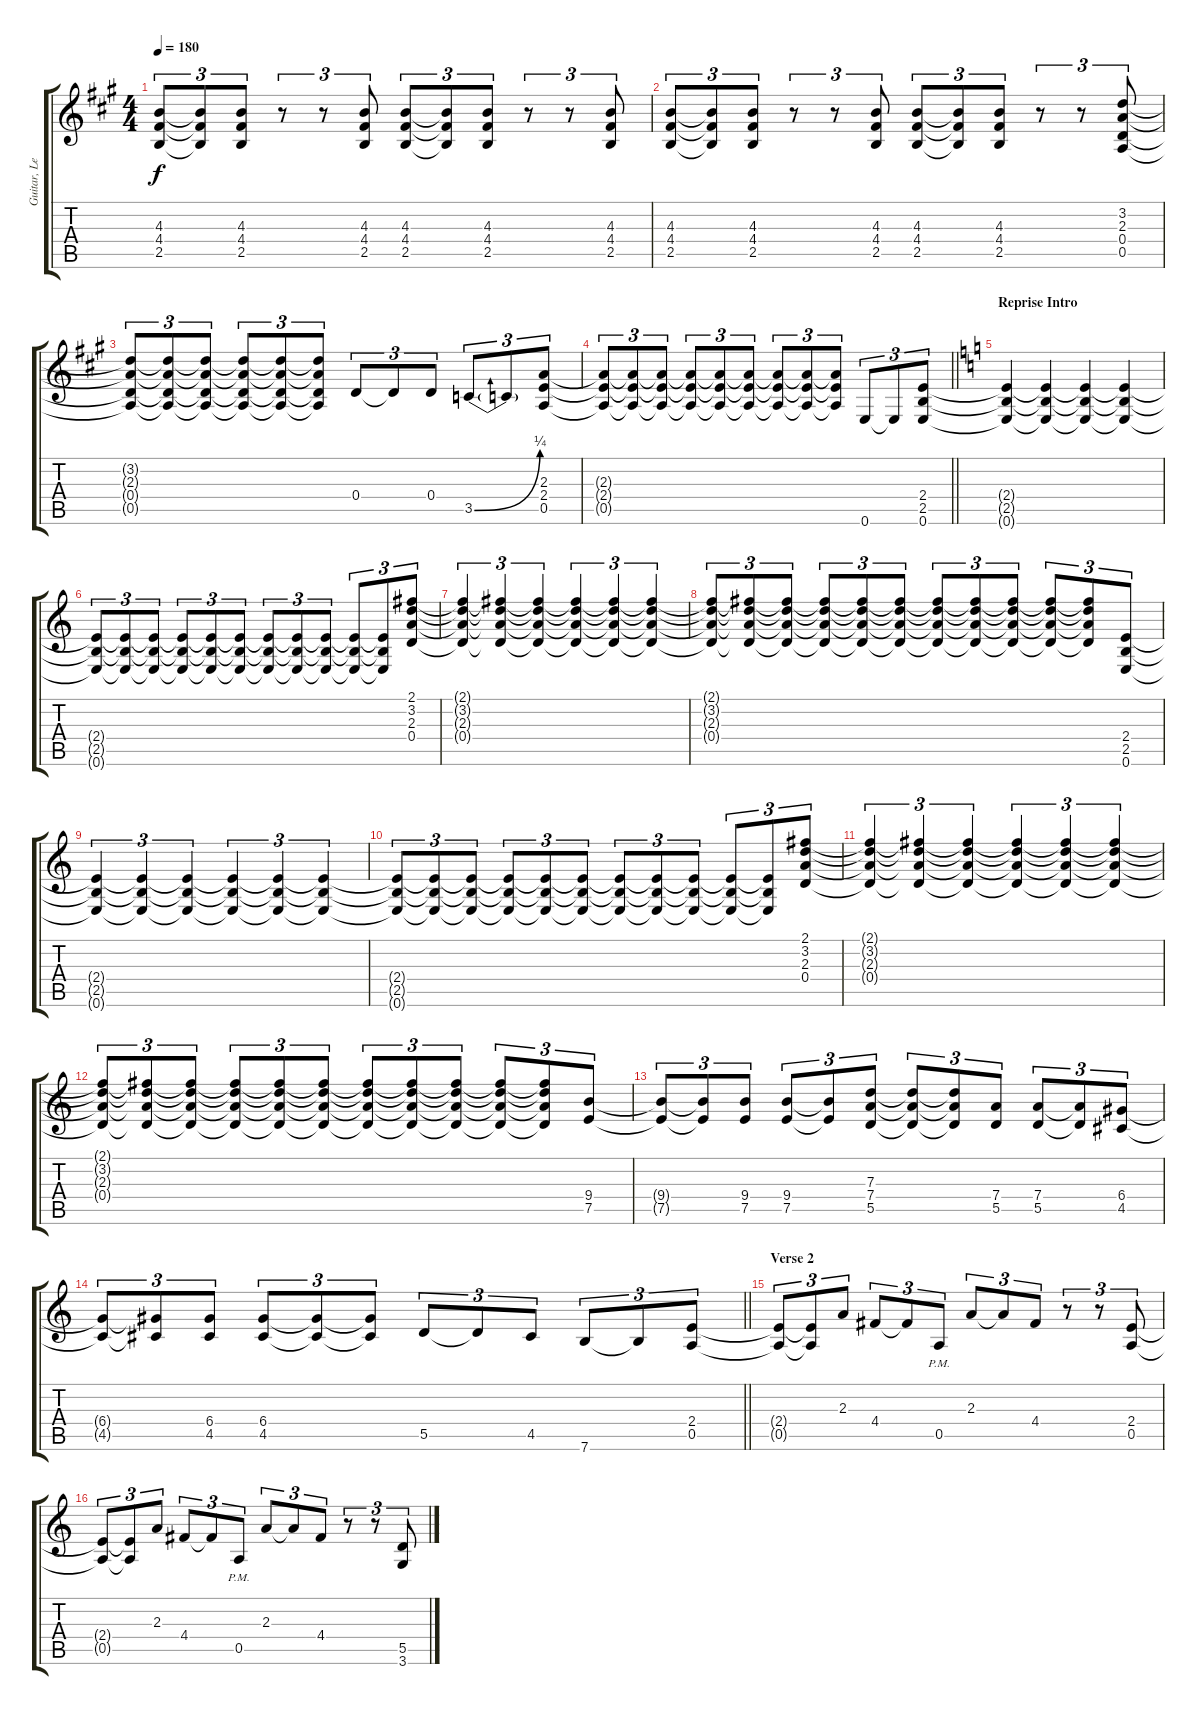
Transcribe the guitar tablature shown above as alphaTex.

\track ("Guitar, Lead" "Guitar, Le") {instrument distortionguitar}
\staff {score tabs}
\tuning (E4 B3 G3 D3 A2 E2) {hide}
\ts (4 4)
\tempo 180
\clef g2
\ks a
(4.3 4.4 2.5).8{tu (3 2) dy f} (4.3{t} 4.4{t} 2.5{t}).8{tu (3 2)} (4.3 4.4 2.5).8{tu (3 2)} r.8{tu (3 2)} r.8{tu (3 2)} (4.3 4.4 2.5).8{tu (3 2)} (4.3 4.4 2.5).8{tu (3 2)} (4.3{t} 4.4{t} 2.5{t}).8{tu (3 2)} (4.3 4.4 2.5).8{tu (3 2)} r.8{tu (3 2)} r.8{tu (3 2)} (4.3 4.4 2.5).8{tu (3 2)} |
(4.3 4.4 2.5).8{tu (3 2)} (4.3{t} 4.4{t} 2.5{t}).8{tu (3 2)} (4.3 4.4 2.5).8{tu (3 2)} r.8{tu (3 2)} r.8{tu (3 2)} (4.3 4.4 2.5).8{tu (3 2)} (4.3 4.4 2.5).8{tu (3 2)} (4.3{t} 4.4{t} 2.5{t}).8{tu (3 2)} (4.3 4.4 2.5).8{tu (3 2)} r.8{tu (3 2)} r.8{tu (3 2)} (3.2 2.3 0.4 0.5).8{tu (3 2)} |
(3.2{t} 2.3{t} 0.4{t} 0.5{t}).8{tu (3 2)} (3.2{t} 2.3{t} 0.4{t} 0.5{t}).8{tu (3 2)} (3.2{t} 2.3{t} 0.4{t} 0.5{t}).8{tu (3 2)} (3.2{t} 2.3{t} 0.4{t} 0.5{t}).8{tu (3 2)} (3.2{t} 2.3{t} 0.4{t} 0.5{t}).8{tu (3 2)} (3.2{t} 2.3{t} 0.4{t} 0.5{t}).8{tu (3 2)} 0.4.8{tu (3 2)} 0.4{t}.8{tu (3 2)} 0.4.8{tu (3 2)} 3.5{be (bend 0 0 60 1)}.8{tu (3 2)} 3.5{t}.8{tu (3 2)} (2.3 2.4 0.5).8{tu (3 2)} |
\barLineRight lightlight
(2.3{t} 2.4{t} 0.5{t}).8{tu (3 2)} (2.3{t} 2.4{t} 0.5{t}).8{tu (3 2)} (2.3{t} 2.4{t} 0.5{t}).8{tu (3 2)} (2.3{t} 2.4{t} 0.5{t}).8{tu (3 2)} (2.3{t} 2.4{t} 0.5{t}).8{tu (3 2)} (2.3{t} 2.4{t} 0.5{t}).8{tu (3 2)} (2.3{t} 2.4{t} 0.5{t}).8{tu (3 2)} (2.3{t} 2.4{t} 0.5{t}).8{tu (3 2)} (2.3{t} 2.4{t} 0.5{t}).8{tu (3 2)} 0.6.8{tu (3 2)} 0.6{t}.8{tu (3 2)} (2.4 2.5 0.6).8{tu (3 2)} |
\section ("" "Reprise Intro")
\ks c
(2.4{t} 2.5{t} 0.6{t}).4 (2.4{t} 2.5{t} 0.6{t}).4 (2.4{t} 2.5{t} 0.6{t}).4 (2.4{t} 2.5{t} 0.6{t}).4 |
(2.4{t} 2.5{t} 0.6{t}).8{tu (3 2)} (2.4{t} 2.5{t} 0.6{t}).8{tu (3 2)} (2.4{t} 2.5{t} 0.6{t}).8{tu (3 2)} (2.4{t} 2.5{t} 0.6{t}).8{tu (3 2)} (2.4{t} 2.5{t} 0.6{t}).8{tu (3 2)} (2.4{t} 2.5{t} 0.6{t}).8{tu (3 2)} (2.4{t} 2.5{t} 0.6{t}).8{tu (3 2)} (2.4{t} 2.5{t} 0.6{t}).8{tu (3 2)} (2.4{t} 2.5{t} 0.6{t}).8{tu (3 2)} (2.4{t} 2.5{t} 0.6{t}).8{tu (3 2)} (2.4{t} 2.5{t} 0.6{t}).8{tu (3 2)} (2.1 3.2 2.3 0.4).8{tu (3 2)} |
(2.1{t} 3.2{t} 2.3{t} 0.4{t}).4{tu (3 2)} (2.1{t} 3.2{t} 2.3{t} 0.4{t}).4{tu (3 2)} (2.1{t} 3.2{t} 2.3{t} 0.4{t}).4{tu (3 2)} (2.1{t} 3.2{t} 2.3{t} 0.4{t}).4{tu (3 2)} (2.1{t} 3.2{t} 2.3{t} 0.4{t}).4{tu (3 2)} (2.1{t} 3.2{t} 2.3{t} 0.4{t}).4{tu (3 2)} |
(2.1{t} 3.2{t} 2.3{t} 0.4{t}).8{tu (3 2)} (2.1{t} 3.2{t} 2.3{t} 0.4{t}).8{tu (3 2)} (2.1{t} 3.2{t} 2.3{t} 0.4{t}).8{tu (3 2)} (2.1{t} 3.2{t} 2.3{t} 0.4{t}).8{tu (3 2)} (2.1{t} 3.2{t} 2.3{t} 0.4{t}).8{tu (3 2)} (2.1{t} 3.2{t} 2.3{t} 0.4{t}).8{tu (3 2)} (2.1{t} 3.2{t} 2.3{t} 0.4{t}).8{tu (3 2)} (2.1{t} 3.2{t} 2.3{t} 0.4{t}).8{tu (3 2)} (2.1{t} 3.2{t} 2.3{t} 0.4{t}).8{tu (3 2)} (2.1{t} 3.2{t} 2.3{t} 0.4{t}).8{tu (3 2)} (2.1{t} 3.2{t} 2.3{t} 0.4{t}).8{tu (3 2)} (2.4 2.5 0.6).8{tu (3 2)} |
(2.4{t} 2.5{t} 0.6{t}).4{tu (3 2)} (2.4{t} 2.5{t} 0.6{t}).4{tu (3 2)} (2.4{t} 2.5{t} 0.6{t}).4{tu (3 2)} (2.4{t} 2.5{t} 0.6{t}).4{tu (3 2)} (2.4{t} 2.5{t} 0.6{t}).4{tu (3 2)} (2.4{t} 2.5{t} 0.6{t}).4{tu (3 2)} |
(2.4{t} 2.5{t} 0.6{t}).8{tu (3 2)} (2.4{t} 2.5{t} 0.6{t}).8{tu (3 2)} (2.4{t} 2.5{t} 0.6{t}).8{tu (3 2)} (2.4{t} 2.5{t} 0.6{t}).8{tu (3 2)} (2.4{t} 2.5{t} 0.6{t}).8{tu (3 2)} (2.4{t} 2.5{t} 0.6{t}).8{tu (3 2)} (2.4{t} 2.5{t} 0.6{t}).8{tu (3 2)} (2.4{t} 2.5{t} 0.6{t}).8{tu (3 2)} (2.4{t} 2.5{t} 0.6{t}).8{tu (3 2)} (2.4{t} 2.5{t} 0.6{t}).8{tu (3 2)} (2.4{t} 2.5{t} 0.6{t}).8{tu (3 2)} (2.1 3.2 2.3 0.4).8{tu (3 2)} |
(2.1{t} 3.2{t} 2.3{t} 0.4{t}).4{tu (3 2)} (2.1{t} 3.2{t} 2.3{t} 0.4{t}).4{tu (3 2)} (2.1{t} 3.2{t} 2.3{t} 0.4{t}).4{tu (3 2)} (2.1{t} 3.2{t} 2.3{t} 0.4{t}).4{tu (3 2)} (2.1{t} 3.2{t} 2.3{t} 0.4{t}).4{tu (3 2)} (2.1{t} 3.2{t} 2.3{t} 0.4{t}).4{tu (3 2)} |
(2.1{t} 3.2{t} 2.3{t} 0.4{t}).8{tu (3 2)} (2.1{t} 3.2{t} 2.3{t} 0.4{t}).8{tu (3 2)} (2.1{t} 3.2{t} 2.3{t} 0.4{t}).8{tu (3 2)} (2.1{t} 3.2{t} 2.3{t} 0.4{t}).8{tu (3 2)} (2.1{t} 3.2{t} 2.3{t} 0.4{t}).8{tu (3 2)} (2.1{t} 3.2{t} 2.3{t} 0.4{t}).8{tu (3 2)} (2.1{t} 3.2{t} 2.3{t} 0.4{t}).8{tu (3 2)} (2.1{t} 3.2{t} 2.3{t} 0.4{t}).8{tu (3 2)} (2.1{t} 3.2{t} 2.3{t} 0.4{t}).8{tu (3 2)} (2.1{t} 3.2{t} 2.3{t} 0.4{t}).8{tu (3 2)} (2.1{t} 3.2{t} 2.3{t} 0.4{t}).8{tu (3 2)} (9.4 7.5).8{tu (3 2)} |
(9.4{t} 7.5{t}).8{tu (3 2)} (9.4{t} 7.5{t}).8{tu (3 2)} (9.4 7.5).8{tu (3 2)} (9.4 7.5).8{tu (3 2)} (9.4{t} 7.5{t}).8{tu (3 2)} (7.3 7.4 5.5).8{tu (3 2)} (7.3{t} 7.4{t} 5.5{t}).8{tu (3 2)} (7.3{t} 7.4{t} 5.5{t}).8{tu (3 2)} (7.4 5.5).8{tu (3 2)} (7.4 5.5).8{tu (3 2)} (7.4{t} 5.5{t}).8{tu (3 2)} (6.4 4.5).8{tu (3 2)} |
\barLineRight lightlight
(6.4{t} 4.5{t}).8{tu (3 2)} (6.4{t} 4.5{t}).8{tu (3 2)} (6.4 4.5).8{tu (3 2)} (6.4 4.5).8{tu (3 2)} (6.4{t} 4.5{t}).8{tu (3 2)} (6.4{t} 4.5{t}).8{tu (3 2)} 5.5.8{tu (3 2)} 5.5{t}.8{tu (3 2)} 4.5.8{tu (3 2)} 7.6.8{tu (3 2)} 7.6{t}.8{tu (3 2)} (2.4 0.5).8{tu (3 2)} |
\section ("" "Verse 2")
(2.4{t} 0.5{t}).8{tu (3 2)} (2.4{t} 0.5{t}).8{tu (3 2)} 2.3.8{tu (3 2)} 4.4.8{tu (3 2)} 4.4{t}.8{tu (3 2)} 0.5{pm}.8{tu (3 2)} 2.3.8{tu (3 2)} 2.3{t}.8{tu (3 2)} 4.4.8{tu (3 2)} r.8{tu (3 2)} r.8{tu (3 2)} (2.4 0.5).8{tu (3 2)} |
(2.4{t} 0.5{t}).8{tu (3 2)} (2.4{t} 0.5{t}).8{tu (3 2)} 2.3.8{tu (3 2)} 4.4.8{tu (3 2)} 4.4{t}.8{tu (3 2)} 0.5{pm}.8{tu (3 2)} 2.3.8{tu (3 2)} 2.3{t}.8{tu (3 2)} 4.4.8{tu (3 2)} r.8{tu (3 2)} r.8{tu (3 2)} (5.5 3.6).8{tu (3 2)}
